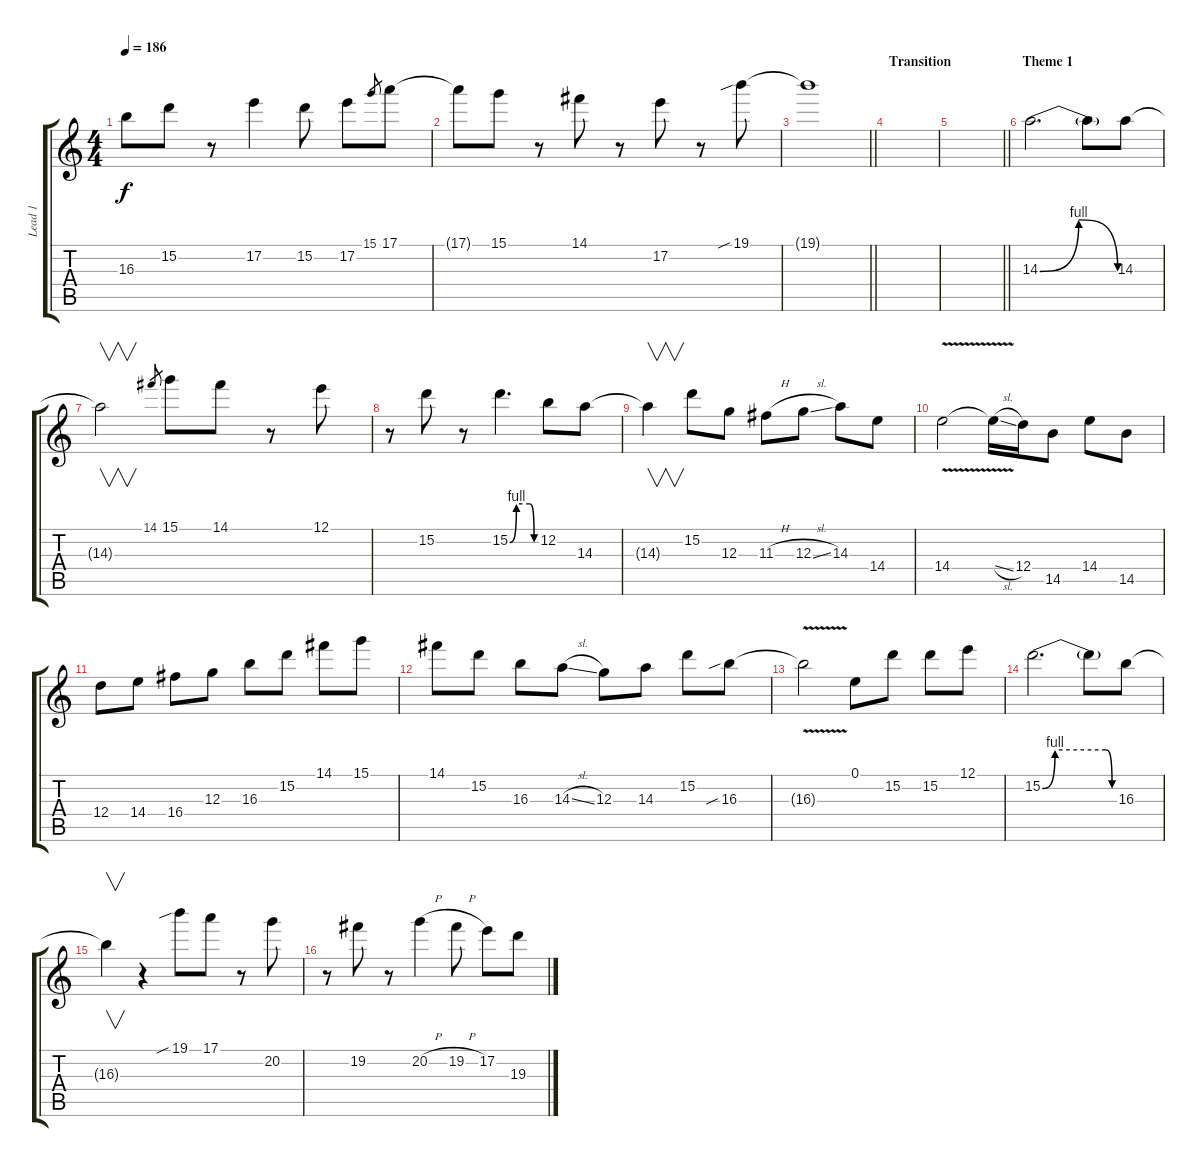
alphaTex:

\track ("Lead 1" "Lead 1") {instrument overdrivenguitar}
\staff {score tabs}
\tuning (E4 B3 G3 D3 A2 E2) {hide}
\ts (4 4)
\tempo 186
\clef g2
\ks c
16.3{t}.8{dy f} 15.2.8 r.8 17.2.4 15.2.8 17.2.8 15.1.8{gr} 17.1.8 |
17.1{t}.8 15.1.8 r.8 14.1.8 r.8 17.2.8 r.8 19.1{sib}.8 |
\barLineRight lightlight
19.1{t}.1 |
\section ("" "Transition")
|
\barLineRight lightlight
|
\section ("" "Theme 1")
14.3{be (bendrelease 0 0 10 4 50 4 60 0)}.2{d} 14.3{t}.8 14.3.8 |
14.3{t}.2{v} 14.1.8{gr} 15.1.8 14.1.8 r.8 12.1.8 |
r.8 15.2.8 r.8 15.2{be (custom 0 0 15 4 45 4 55 0 60 0)}.4{d} 12.2.8 14.3.8 |
14.3{t}.4{v} 15.2.8 12.3.8 11.3{h}.8 12.3{sl}.8 14.3.8 14.4.8 |
14.4{v}.2 14.4{sl t}.16 12.4.16 14.5.8 14.4.8 14.5.8 |
12.4.8 14.4.8 16.4.8 12.3.8 16.3.8 15.2.8 14.1.8 15.1.8 |
14.1.8 15.2.8 16.3.8 14.3{sl}.8 12.3.8 14.3.8 15.2.8 16.3{sib}.8 |
16.3{v t}.2 0.1.8 15.2.8 15.2.8 12.1.8 |
15.2{be (custom 0 0 10 4 50 4 55 0 60 0)}.2{d} 15.2{t}.8 16.3.8 |
16.3{t}.4{v} r.4 19.1{sib}.8 17.1.8 r.8 20.2.8 |
r.8 19.2.8 r.8 20.2{h}.4 19.2{h}.8 17.2.8 19.3.8
